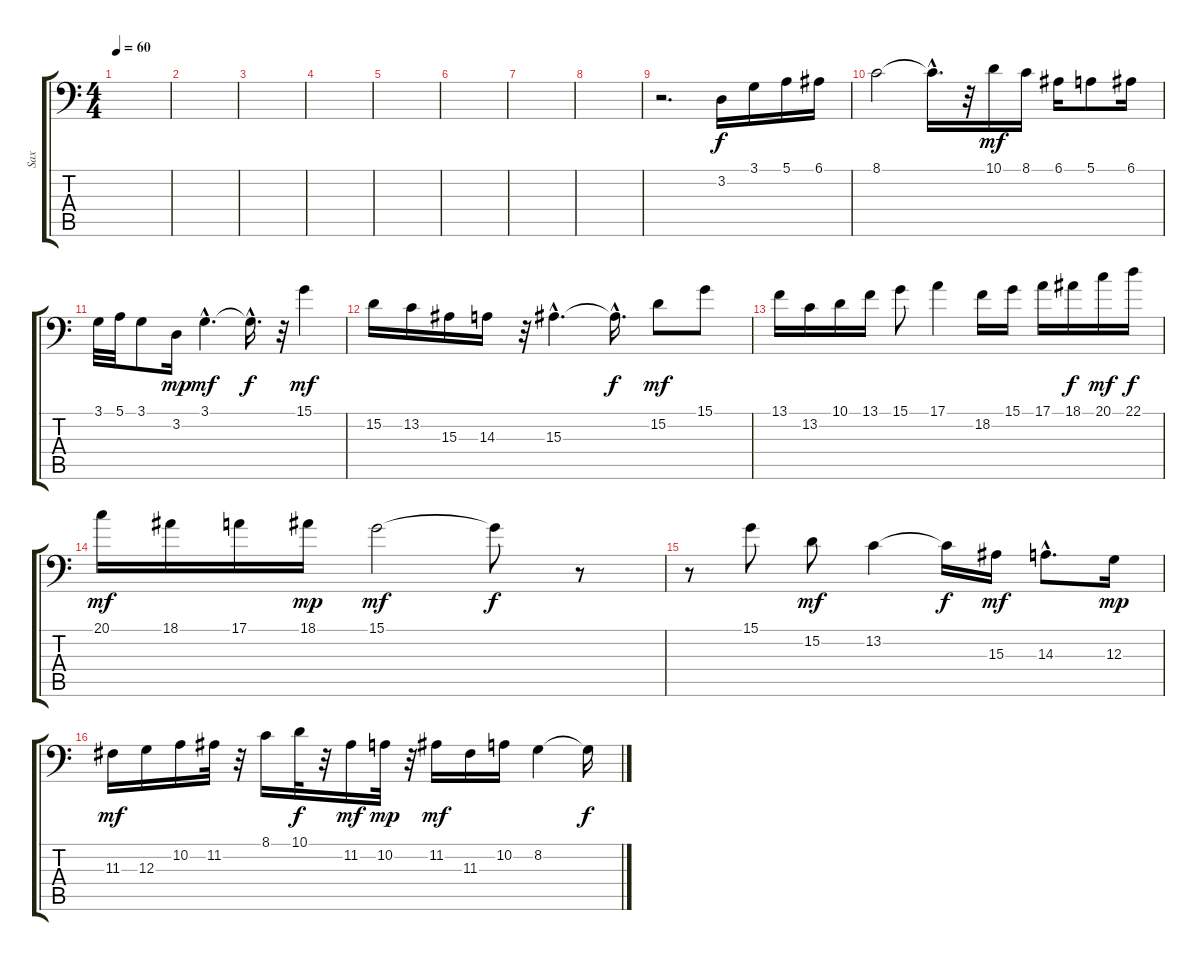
\track ("Sax" "Sax") {instrument baritonesax}
\staff {score tabs}
\tuning (E3 B2 G2 D2 A1 E1) {hide}
\ts (4 4)
\tempo 60
\clef f4
\ks c
|
|
|
|
|
|
|
|
r.2{d} 3.2.16 3.1.16 5.1.16 6.1.16 |
8.1.2 8.1{hac t}.16{d dy f} r.32 10.1.16{dy mf} 8.1.16 6.1.16 5.1.8 6.1.16 |
3.1.32 5.1.32 3.1.8 3.2.16{dy mp} 3.1{hac}.4{d dy mf} 3.1{hac t}.16{d dy f} r.32 15.1.4{dy mf} |
15.2.16 13.2.16 15.3.16 14.3.16 r.32 15.3{hac}.4{d} 15.3{hac t}.16{d dy f} 15.2.8{dy mf} 15.1.8 |
13.1.16 13.2.16 10.1.16 13.1.16 15.1.8 17.1.4 18.2.16 15.1.16 17.1.16 18.1.16{dy f} 20.1.16{dy mf} 22.1.16{dy f} |
20.1.16{dy mf} 18.1.16 17.1.16 18.1.16{dy mp} 15.1.2{dy mf} 15.1{t}.8{dy f} r.8 |
r.8 15.1.8 15.2.8{dy mf} 13.2.4 13.2{t}.16{dy f} 15.3.16{dy mf} 14.3{hac}.8{d} 12.3.16{dy mp} |
11.3.16{dy mf} 12.3.16 10.2.16 11.2.32 r.32 8.1.16 10.1.32{dy f} r.32 11.2.16{dy mf} 10.2.32{dy mp} r.32 11.2.16{dy mf} 11.3.16 10.2.16 8.2.4 8.2{t}.16{dy f}
